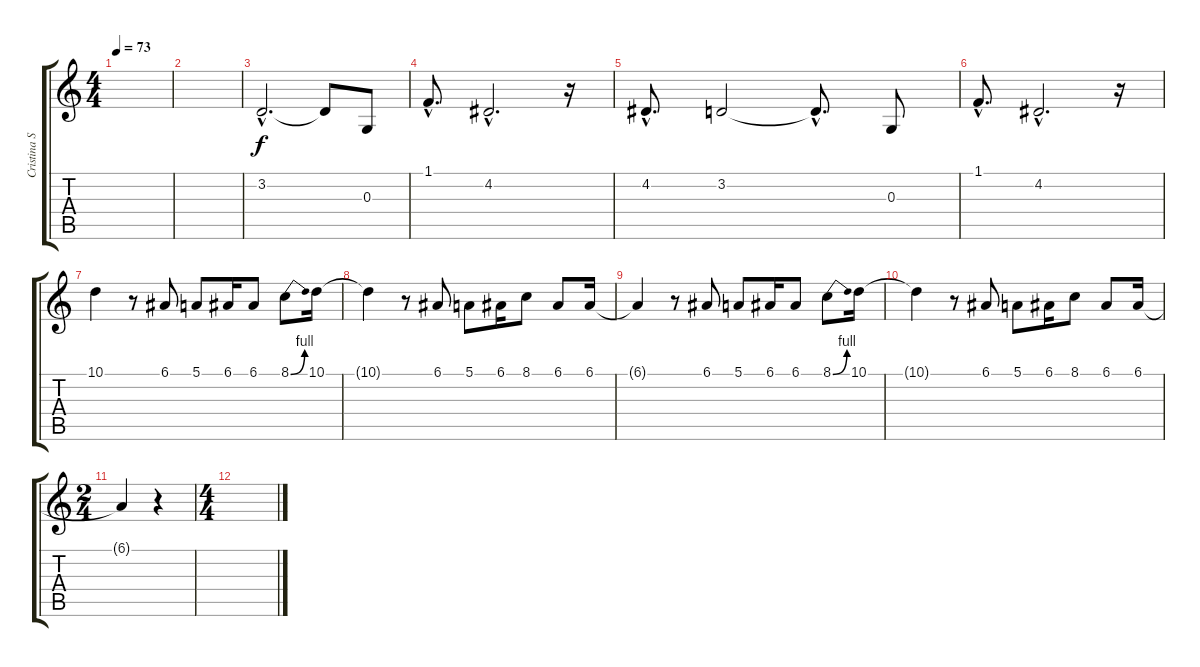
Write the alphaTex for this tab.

\track ("Cristina Scabbia" "Cristina S") {instrument lead2sawtooth}
\staff {score tabs}
\tuning (E4 B3 G3 D3 A2 E2) {hide}
\ts (4 4)
\tempo 73
\clef g2
\ks c
|
|
3.2{hac}.2{d} 3.2{t}.8 0.3.8 |
1.1{hac}.8{d} 4.2{hac}.2{d} r.16 |
4.2{hac}.8{d} 3.2.2 3.2{hac t}.8{d} 0.3.8 |
1.1{hac}.8{d} 4.2{hac}.2{d} r.16 |
10.1.4 r.8 6.1.8 5.1.8 6.1.16 6.1.8 8.1{be (bend 0 0 60 4)}.8 10.1.16 |
10.1{t}.4 r.8 6.1.8 5.1.8 6.1.16 8.1.8 6.1.8 6.1.16 |
6.1{t}.4 r.8 6.1.8 5.1.8 6.1.16 6.1.8 8.1{be (bend 0 0 60 4)}.8 10.1.16 |
10.1{t}.4 r.8 6.1.8 5.1.8 6.1.16 8.1.8 6.1.8 6.1.16 |
\ts (2 4)
6.1{t}.4 r.4 |
\ts (4 4)
